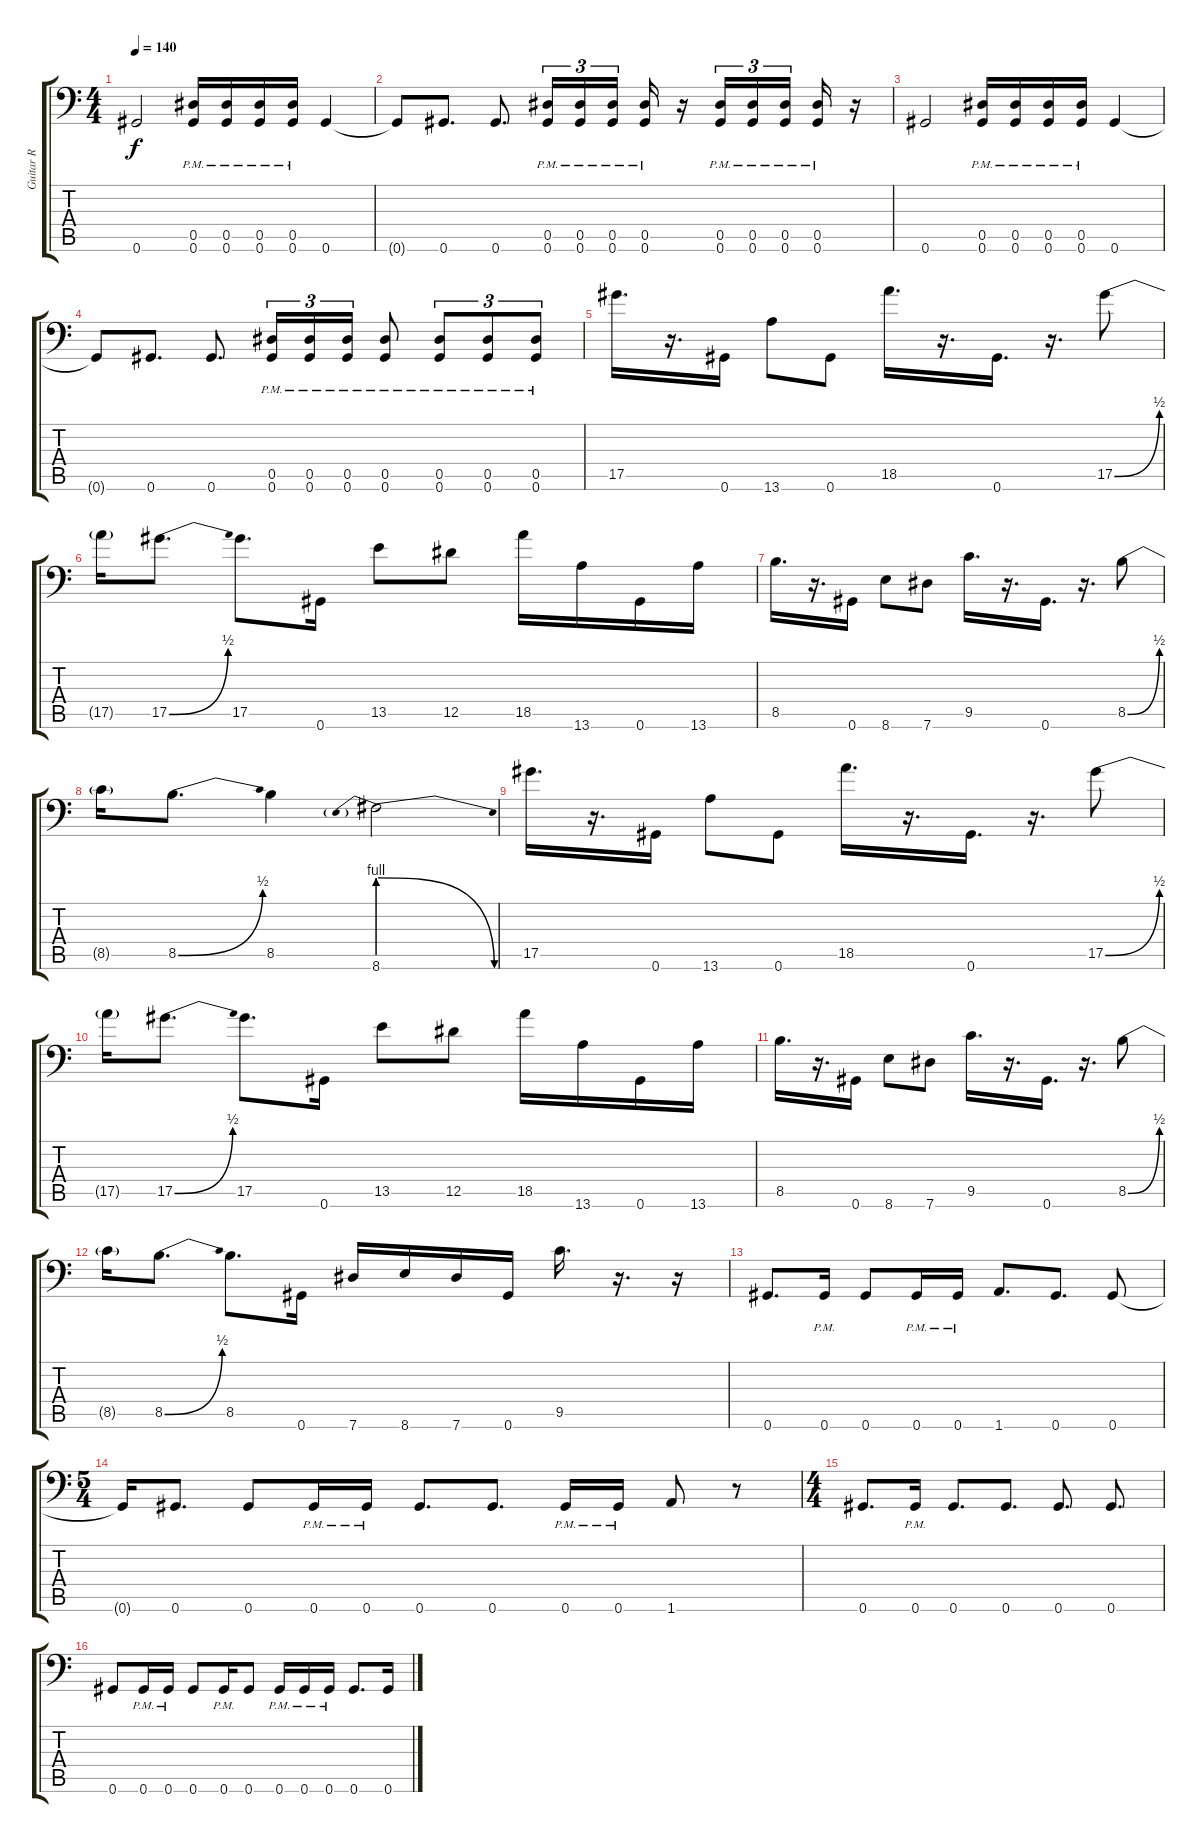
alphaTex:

\track ("Guitar R" "Guitar R") {instrument distortionguitar}
\staff {score tabs}
\tuning (Bb3 F3 Db3 Ab2 Eb2 Ab1) {hide}
\ts (4 4)
\tempo 140
\clef f4
\ks c
0.6.2{dy f} (0.5{pm} 0.6{pm}).16 (0.5{pm} 0.6{pm}).16 (0.5{pm} 0.6{pm}).16 (0.5{pm} 0.6{pm}).16 0.6.4 |
0.6{t}.8 0.6.8{d} 0.6.8{d} (0.5{pm} 0.6{pm}).16{tu (3 2)} (0.5{pm} 0.6{pm}).16{tu (3 2)} (0.5{pm} 0.6{pm}).16{tu (3 2) beam splitsecondary} (0.5{pm} 0.6{pm}).16 r.16 (0.5{pm} 0.6{pm}).16{tu (3 2)} (0.5{pm} 0.6{pm}).16{tu (3 2)} (0.5{pm} 0.6{pm}).16{tu (3 2) beam splitsecondary} (0.5{pm} 0.6{pm}).16 r.16 |
0.6.2 (0.5{pm} 0.6{pm}).16 (0.5{pm} 0.6{pm}).16 (0.5{pm} 0.6{pm}).16 (0.5{pm} 0.6{pm}).16 0.6.4 |
0.6{t}.8 0.6.8{d} 0.6.8{d} (0.5{pm} 0.6{pm}).16{tu (3 2)} (0.5{pm} 0.6{pm}).16{tu (3 2)} (0.5{pm} 0.6{pm}).16{tu (3 2)} (0.5{pm} 0.6{pm}).8 (0.5{pm} 0.6{pm}).8{tu (3 2)} (0.5{pm} 0.6{pm}).8{tu (3 2)} (0.5{pm} 0.6{pm}).8{tu (3 2)} |
17.5.16{d} r.16{d} 0.6.16 13.6.8 0.6.8 18.5.16{d} r.16{d} 0.6.16{d} r.16{d} 17.5{be (bend 0 0 60 2)}.8 |
17.5{t}.16 17.5{be (bend 0 0 60 2)}.8{d} 17.5.8{d} 0.6.16 13.5.8 12.5.8 18.5.16 13.6.16 0.6.16 13.6.16 |
8.5.16{d} r.16{d} 0.6.16 8.6.8 7.6.8 9.5.16{d} r.16{d} 0.6.16{d} r.16{d} 8.5{be (bend 0 0 60 2)}.8 |
8.5{t}.16 8.5{be (bend 0 0 60 2)}.8{d} 8.5.4 8.6{be (prebendrelease 0 4 60 0)}.2 |
17.5.16{d} r.16{d} 0.6.16 13.6.8 0.6.8 18.5.16{d} r.16{d} 0.6.16{d} r.16{d} 17.5{be (bend 0 0 60 2)}.8 |
17.5{t}.16 17.5{be (bend 0 0 60 2)}.8{d} 17.5.8{d} 0.6.16 13.5.8 12.5.8 18.5.16 13.6.16 0.6.16 13.6.16 |
8.5.16{d} r.16{d} 0.6.16 8.6.8 7.6.8 9.5.16{d} r.16{d} 0.6.16{d} r.16{d} 8.5{be (bend 0 0 60 2)}.8 |
8.5{t}.16 8.5{be (bend 0 0 60 2)}.8{d} 8.5.8{d} 0.6.16 7.6.16 8.6.16 7.6.16 0.6.16 9.5.16{d} r.16{d} r.16 |
0.6.8{d} 0.6{pm}.16 0.6.8 0.6{pm}.16 0.6{pm}.16 1.6.8{d} 0.6.8{d} 0.6.8 |
\ts (5 4)
0.6{t}.16 0.6.8{d} 0.6.8 0.6{pm}.16 0.6{pm}.16 0.6.8{d} 0.6.8{d} 0.6{pm}.16 0.6{pm}.16 1.6.8 r.8 |
\ts (4 4)
0.6.8{d} 0.6{pm}.16 0.6.8{d} 0.6.8{d} 0.6.8{d} 0.6.8{d} |
0.6.8 0.6{pm}.16 0.6{pm}.16 0.6.8 0.6{pm}.16 0.6.8 0.6{pm}.16 0.6{pm}.16 0.6{pm}.16 0.6.8{d} 0.6.16
